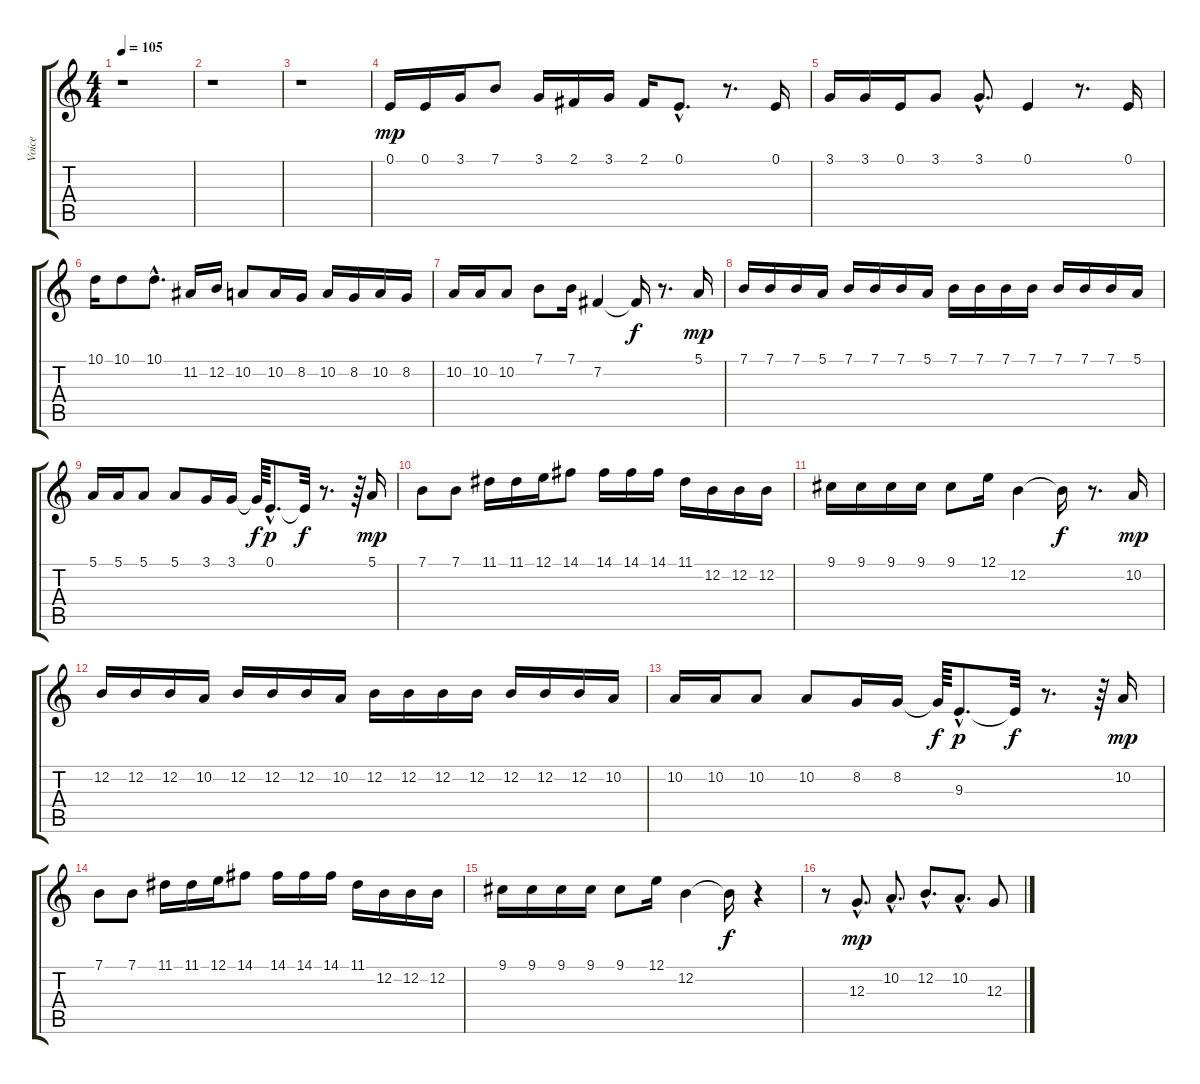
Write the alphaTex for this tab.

\track ("Voice" "Voice") {instrument synthvoice}
\staff {score tabs}
\tuning (E4 B3 G3 D3 A2 E2) {hide}
\ts (4 4)
\tempo 105
\clef g2
\ks c
r.1{dy f} |
r.1 |
r.1 |
0.1.16{dy mp} 0.1.16 3.1.16 7.1.8 3.1.16 2.1.16 3.1.16 2.1.16 0.1{hac}.8{d} r.8{d} 0.1.16 |
3.1.16 3.1.16 0.1.16 3.1.8 3.1{hac}.8{d} 0.1.4 r.8{d} 0.1.16 |
10.1.16 10.1.8 10.1{hac}.8{d} 11.2.16 12.2.16 10.2.8 10.2.16 8.2.16 10.2.16 8.2.16 10.2.16 8.2.16 |
10.2.16 10.2.16 10.2.8 7.1.8 7.1.16 7.2.4 7.2{t}.16{dy f} r.8{d} 5.1.16{dy mp} |
7.1.16 7.1.16 7.1.16 5.1.16 7.1.16 7.1.16 7.1.16 5.1.16 7.1.16 7.1.16 7.1.16 7.1.16 7.1.16 7.1.16 7.1.16 5.1.16 |
5.1.16 5.1.16 5.1.8 5.1.8 3.1.16 3.1.16 3.1{t}.64{dy f} 0.1{hac}.8{d dy p} 0.1{t}.32{dy f} r.8{d} r.64 5.1.16{dy mp} |
7.1.8 7.1.8 11.1.16 11.1.16 12.1.16 14.1.8 14.1.16 14.1.16 14.1.16 11.1.16 12.2.16 12.2.16 12.2.16 |
9.1.16 9.1.16 9.1.16 9.1.16 9.1.8 12.1.16 12.2.4 12.2{t}.16{dy f} r.8{d} 10.2.16{dy mp} |
12.2.16 12.2.16 12.2.16 10.2.16 12.2.16 12.2.16 12.2.16 10.2.16 12.2.16 12.2.16 12.2.16 12.2.16 12.2.16 12.2.16 12.2.16 10.2.16 |
10.2.16 10.2.16 10.2.8 10.2.8 8.2.16 8.2.16 8.2{t}.64{dy f} 9.3{hac}.8{d dy p} 9.3{t}.32{dy f} r.8{d} r.64 10.2.16{dy mp} |
7.1.8 7.1.8 11.1.16 11.1.16 12.1.16 14.1.8 14.1.16 14.1.16 14.1.16 11.1.16 12.2.16 12.2.16 12.2.16 |
9.1.16 9.1.16 9.1.16 9.1.16 9.1.8 12.1.16 12.2.4 12.2{t}.16{dy f} r.4 |
r.8 12.3{hac}.8{d dy mp} 10.2{hac}.8{d} 12.2{hac}.8{d} 10.2{hac}.8{d} 12.3.8
